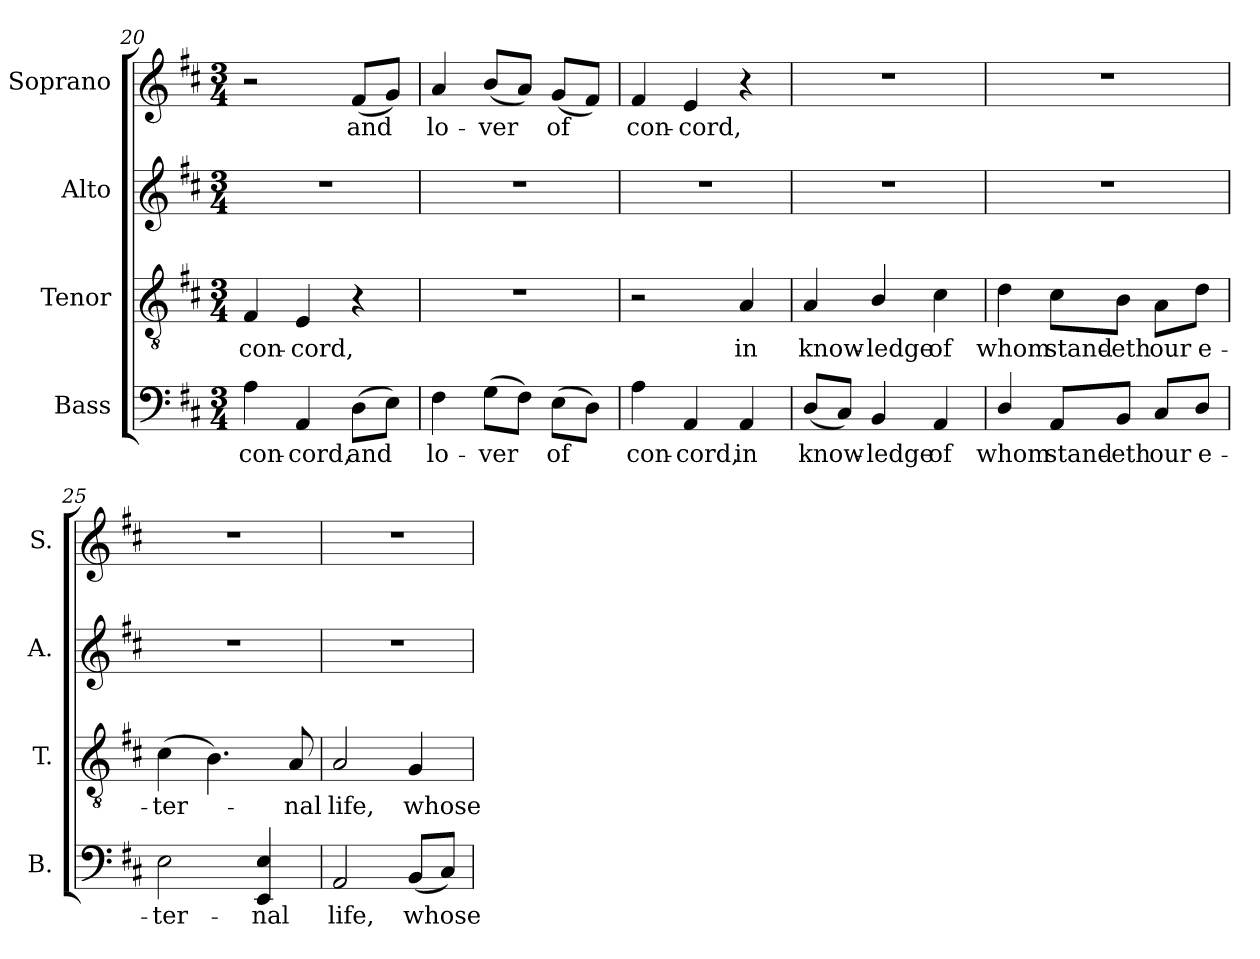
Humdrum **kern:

**kern	**text	**kern	**text	**kern	**kern	**text
*part4	*part4	*part3	*part3	*part2	*part1	*part1
*staff4	*staff4	*staff3	*staff3	*staff2	*staff1	*staff1
*I"Bass	*	*I"Tenor	*	*I"Alto	*I"Soprano	*
*I'B.	*	*I'T.	*	*I'A.	*I'S.	*
*clefF4	*	*clefGv2	*	*clefG2	*clefG2	*
*	*	*ITrd7c12	*	*	*	*
*k[f#c#]	*	*k[f#c#]	*	*k[f#c#]	*k[f#c#]	*
*D:	*	*D:	*	*D:	*D:	*
*M3/4	*	*M3/4	*	*M3/4	*M3/4	*
=20	=20	=20	=20	=20	=20	=20
!	!LO:LY:b:color=#000000	!	!	!	!	!
!	!	!	!LO:LY:b:color=#000000	!LO:N:vis=1	!	!
4Ai\	con-	4FF#i/	con-	2.r	2r	.
!	!LO:LY:b:color=#000000	!	!	!	!	!
!	!	!	!LO:LY:b:color=#000000	!	!	!
4AAi/	-cord,	4EEi/	-cord,	.	.	.
!	!LO:LY:b:color=#000000	!	!	!	!	!
!	!	!	!	!	!	!LO:LY:b:color=#000000
(8Di\L	and	4r	.	.	(8f#i/L	and
8Ei\J)	.	.	.	.	8gi/J)	.
=21	=21	=21	=21	=21	=21	=21
!	!LO:LY:b:color=#000000	!LO:N:vis=1	!	!LO:N:vis=1	!	!
!	!	!	!	!	!	!LO:LY:b:color=#000000
4F#i\	lo-	2.r	.	2.r	4ai/	lo-
!	!LO:LY:b:color=#000000	!	!	!	!	!
!	!	!	!	!	!	!LO:LY:b:color=#000000
(8Gi\L	-ver	.	.	.	(8bi/L	-ver
8F#i\J)	.	.	.	.	8ai/J)	.
!	!LO:LY:b:color=#000000	!	!	!	!	!
!	!	!	!	!	!	!LO:LY:b:color=#000000
(8Ei\L	of	.	.	.	(8gi/L	of
8Di\J)	.	.	.	.	8f#i/J)	.
!!LO:LB:g=z
=22	=22	=22	=22	=22	=22	=22
!	!LO:LY:b:color=#000000	!	!	!LO:N:vis=1	!	!
!	!	!	!	!	!	!LO:LY:b:color=#000000
4Ai\	con-	2r	.	2.r	4f#i/	con-
!	!LO:LY:b:color=#000000	!	!	!	!	!
!	!	!	!	!	!	!LO:LY:b:color=#000000
4AAi/	-cord,	.	.	.	4ei/	-cord,
!	!LO:LY:b:color=#000000	!	!	!	!	!
!	!	!	!LO:LY:b:color=#000000	!	!	!
4AAi/	in	4AAi/	in	.	4r	.
=23	=23	=23	=23	=23	=23	=23
!	!LO:LY:b:color=#000000	!	!	!	!	!
!	!	!	!LO:LY:b:color=#000000	!LO:N:vis=1	!LO:N:vis=1	!
(8Di/L	know-	4AAi/	know-	2.r	2.r	.
8C#i/J)	.	.	.	.	.	.
!	!LO:LY:b:color=#000000	!	!	!	!	!
!	!	!	!LO:LY:b:color=#000000	!	!	!
4BBi/	-ledge	4BBi/	-ledge	.	.	.
!	!LO:LY:b:color=#000000	!	!	!	!	!
!	!	!	!LO:LY:b:color=#000000	!	!	!
4AAi/	of	4C#i\	of	.	.	.
=24	=24	=24	=24	=24	=24	=24
!	!LO:LY:b:color=#000000	!	!	!	!	!
!	!	!	!LO:LY:b:color=#000000	!LO:N:vis=1	!LO:N:vis=1	!
4Di/	whom	4Di\	whom	2.r	2.r	.
!	!LO:LY:b:color=#000000	!	!	!	!	!
!	!	!	!LO:LY:b:color=#000000	!	!	!
8AAi/L	stand-	8C#i\L	stand-	.	.	.
!	!LO:LY:b:color=#000000	!	!	!	!	!
!	!	!	!LO:LY:b:color=#000000	!	!	!
8BBi/J	-eth	8BBi\J	-eth	.	.	.
!	!LO:LY:b:color=#000000	!	!	!	!	!
!	!	!	!LO:LY:b:color=#000000	!	!	!
8C#i/L	our	8AAi\L	our	.	.	.
!	!LO:LY:b:color=#000000	!	!	!	!	!
!	!	!	!LO:LY:b:color=#000000	!	!	!
8Di/J	e-	8Di\J	e-	.	.	.
=25	=25	=25	=25	=25	=25	=25
!	!LO:LY:b:color=#000000	!	!	!	!	!
!	!	!	!LO:LY:b:color=#000000	!LO:N:vis=1	!LO:N:vis=1	!
2Ei\	-ter-	(4C#i\	-ter-	2.r	2.r	.
.	.	4.BBi\)	.	.	.	.
!	!LO:LY:b:color=#000000	!	!	!	!	!
4EEi/ 4Ei	-nal	.	.	.	.	.
!	!	!	!LO:LY:b:color=#000000	!	!	!
.	.	8AAi/	-nal	.	.	.
=26	=26	=26	=26	=26	=26	=26
!	!LO:LY:b:color=#000000	!	!	!	!	!
!	!	!	!LO:LY:b:color=#000000	!LO:N:vis=1	!LO:N:vis=1	!
2AAi/	life,	2AAi/	life,	2.r	2.r	.
!	!LO:LY:b:color=#000000	!	!	!	!	!
!	!	!	!LO:LY:b:color=#000000	!	!	!
(8BBi/L	whose	4GGi/	whose	.	.	.
8C#i/J)	.	.	.	.	.	.
=	=	=	=	=	=	=
*-	*-	*-	*-	*-	*-	*-
